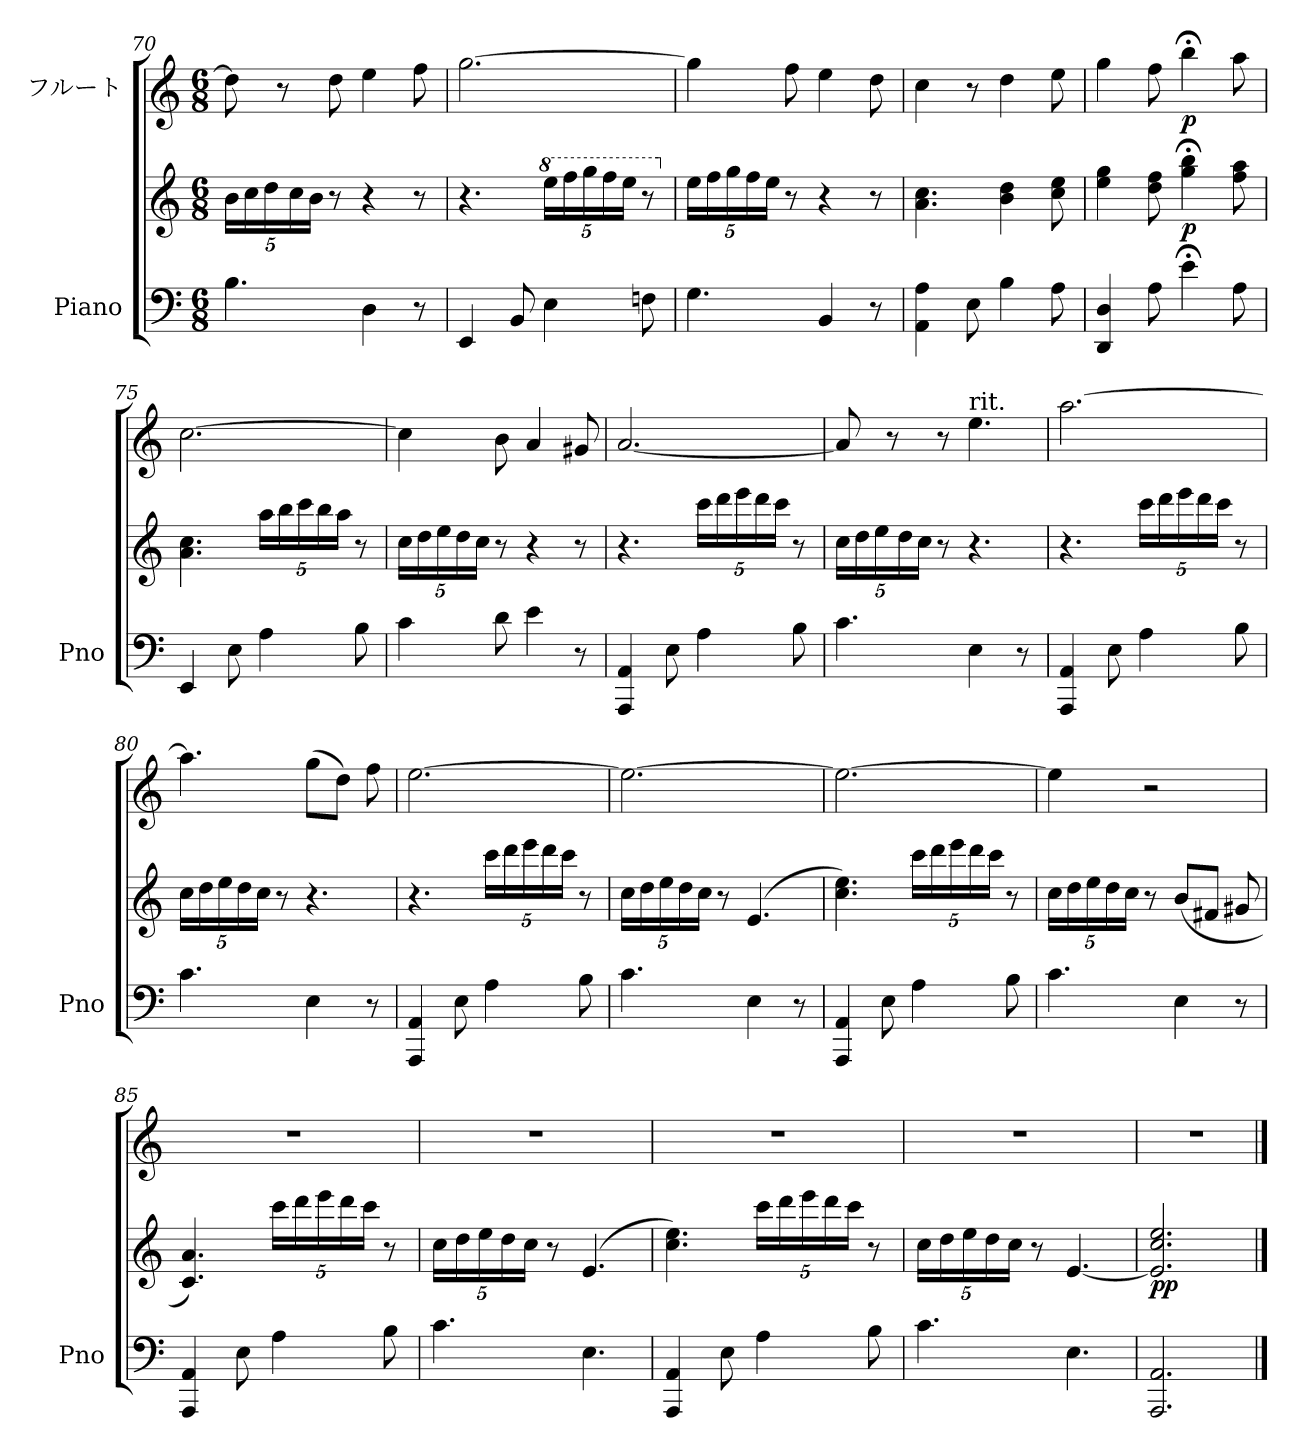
**kern	**kern	**dynam	**kern	**dynam
*part2	*part2	*part2	*part1	*part1
*staff3	*staff2	*staff2/3	*staff1	*staff1
*I"Piano	*	*	*I"フルート	*
*I'Pno	*	*	*	*
*clefF4	*clefG2	*	*clefG2	*
*k[]	*k[]	*	*k[]	*
*M6/8	*M6/8	*	*M6/8	*
*	*Xbrackettup	*	*	*
=70	=70	=70	=70	=70
4.B\	20b\LL	.	8dd\]	.
.	20cc\	.	.	.
.	20dd\	.	.	.
.	.	.	8r	.
.	20cc\	.	.	.
.	20b\JJ	.	.	.
.	8r	.	8dd\	.
4D\	4r	.	4ee\	.
8r	8r	.	8ff\	.
=71	=71	=71	=71	=71
4EE/	4.r	.	[2.gg\	.
8BB/	.	.	.	.
*	*8va	*	*	*
4E\	20eee\LL	.	.	.
.	20fff\	.	.	.
.	20ggg\	.	.	.
.	20fff\	.	.	.
.	20eee\JJ	.	.	.
8Fn\	8r	.	.	.
=72	=72	=72	=72	=72
*	*X8va	*	*	*
4.G\	20ee\LL	.	4gg\]	.
.	20ff\	.	.	.
.	20gg\	.	.	.
.	20ff\	.	.	.
.	20ee\JJ	.	.	.
.	8r	.	8ff\	.
4BB/	4r	.	4ee\	.
8r	8r	.	8dd\	.
!!LO:PB:g=z
=73	=73	=73	=73	=73
4AA\ 4A\	4.a\ 4.cc\	.	4cc\	.
8E\	.	.	8r	.
4B\	4b\ 4dd\	.	4dd\	.
8A\	8cc\ 8ee\	.	8ee\	.
=74	=74	=74	=74	=74
*	*	*	*MM75	*
4DD/ 4D/	4ee\ 4gg\	.	4gg\	.
8A\	8dd\ 8ff\	.	8ff\	.
*	*	*	*MM35	*
!	!	!LO:DY:b	!	!LO:DY:b
4e;<\	4gg\;< 4bb\;<	p	4bb;<\	p
8A\	8ff\ 8aa\	.	8aa\	.
=75	=75	=75	=75	=75
*	*	*	*MM105	*
4EE/	4.a\ 4.cc\	.	[2.cc\	.
8E\	.	.	.	.
4A\	20aa\LL	.	.	.
.	20bb\	.	.	.
.	20ccc\	.	.	.
.	20bb\	.	.	.
.	20aa\JJ	.	.	.
8B\	8r	.	.	.
=76	=76	=76	=76	=76
4c\	20cc\LL	.	4cc\]	.
.	20dd\	.	.	.
.	20ee\	.	.	.
.	20dd\	.	.	.
.	20cc\JJ	.	.	.
8d\	8r	.	8b\	.
4e\	4r	.	4a/	.
8r	8r	.	8g#X/	.
!!LO:LB:g=z
=77	=77	=77	=77	=77
4AAA/ 4AA/	4.r	.	[2.a/	.
8E\	.	.	.	.
4A\	20ccc\LL	.	.	.
.	20ddd\	.	.	.
.	20eee\	.	.	.
.	20ddd\	.	.	.
.	20ccc\JJ	.	.	.
8B\	8r	.	.	.
=78	=78	=78	=78	=78
4.c\	20cc\LL	.	8a/]	.
.	20dd\	.	.	.
.	20ee\	.	.	.
.	.	.	8r	.
.	20dd\	.	.	.
.	20cc\JJ	.	.	.
.	8r	.	8r	.
!	!	!	!LO:TX:t=rit.	!
4E\	4.r	.	4.ee\	.
8r	.	.	.	.
=79	=79	=79	=79	=79
*	*	*	*MM102	*
4AAA/ 4AA/	4.r	.	[2.aa\	.
8E\	.	.	.	.
4A\	20ccc\LL	.	.	.
.	20ddd\	.	.	.
.	20eee\	.	.	.
.	20ddd\	.	.	.
.	20ccc\JJ	.	.	.
8B\	8r	.	.	.
=80	=80	=80	=80	=80
4.c\	20cc\LL	.	4.aa\]	.
.	20dd\	.	.	.
.	20ee\	.	.	.
.	20dd\	.	.	.
.	20cc\JJ	.	.	.
.	8r	.	.	.
4E\	4.r	.	(>8gg\L	.
.	.	.	8dd\J)	.
8r	.	.	8ff\	.
!!LO:LB:g=z
=81	=81	=81	=81	=81
4AAA/ 4AA/	4.r	.	[2.ee\	.
8E\	.	.	.	.
4A\	20ccc\LL	.	.	.
.	20ddd\	.	.	.
.	20eee\	.	.	.
.	20ddd\	.	.	.
.	20ccc\JJ	.	.	.
8B\	8r	.	.	.
=82	=82	=82	=82	=82
4.c\	20cc\LL	.	2.ee\_	.
.	20dd\	.	.	.
.	20ee\	.	.	.
.	20dd\	.	.	.
.	20cc\JJ	.	.	.
.	8r	.	.	.
4E\	(<4.e/	.	.	.
8r	.	.	.	.
=83	=83	=83	=83	=83
4AAA/ 4AA/	4.cc\ 4.ee\)	.	2.ee\_	.
8E\	.	.	.	.
4A\	20ccc\LL	.	.	.
.	20ddd\	.	.	.
.	20eee\	.	.	.
.	20ddd\	.	.	.
.	20ccc\JJ	.	.	.
8B\	8r	.	.	.
=84	=84	=84	=84	=84
*	*	*	*MM96	*
4.c\	20cc\LL	.	4ee\]	.
.	20dd\	.	.	.
.	20ee\	.	.	.
.	20dd\	.	.	.
.	20cc\JJ	.	.	.
.	8r	.	2r	.
4E\	(<8b/L	.	.	.
.	8f#X/J	.	.	.
8r	8g#X/	.	.	.
=85	=85	=85	=85	=85
4AAA/ 4AA/	4.c/ 4.a/)	.	2.r	.
8E\	.	.	.	.
4A\	20ccc\LL	.	.	.
.	20ddd\	.	.	.
.	20eee\	.	.	.
.	20ddd\	.	.	.
.	20ccc\JJ	.	.	.
8B\	8r	.	.	.
!!LO:LB:g=z
=86	=86	=86	=86	=86
4.c\	20cc\LL	.	2.r	.
.	20dd\	.	.	.
.	20ee\	.	.	.
.	20dd\	.	.	.
.	20cc\JJ	.	.	.
.	8r	.	.	.
4.E\	(<4.e/	.	.	.
=87	=87	=87	=87	=87
*	*	*	*MM90	*
4AAA/ 4AA/	4.cc\ 4.ee\)	.	2.r	.
8E\	.	.	.	.
4A\	20ccc\LL	.	.	.
.	20ddd\	.	.	.
.	20eee\	.	.	.
.	20ddd\	.	.	.
.	20ccc\JJ	.	.	.
8B\	8r	.	.	.
=88	=88	=88	=88	=88
*	*	*	*MM60	*
4.c\	20cc\LL	.	2.r	.
.	20dd\	.	.	.
.	20ee\	.	.	.
.	20dd\	.	.	.
.	20cc\JJ	.	.	.
.	8r	.	.	.
4.E\	[4.e/	.	.	.
=89	=89	=89	=89	=89
*	*	*	*MM30	*
!	!	!LO:DY:b	!	!
2.AAA/ 2.AA/	2.e/] 2.cc/ 2.ee/	pp	2.r	.
==	==	==	==	==
*-	*-	*-	*-	*-
